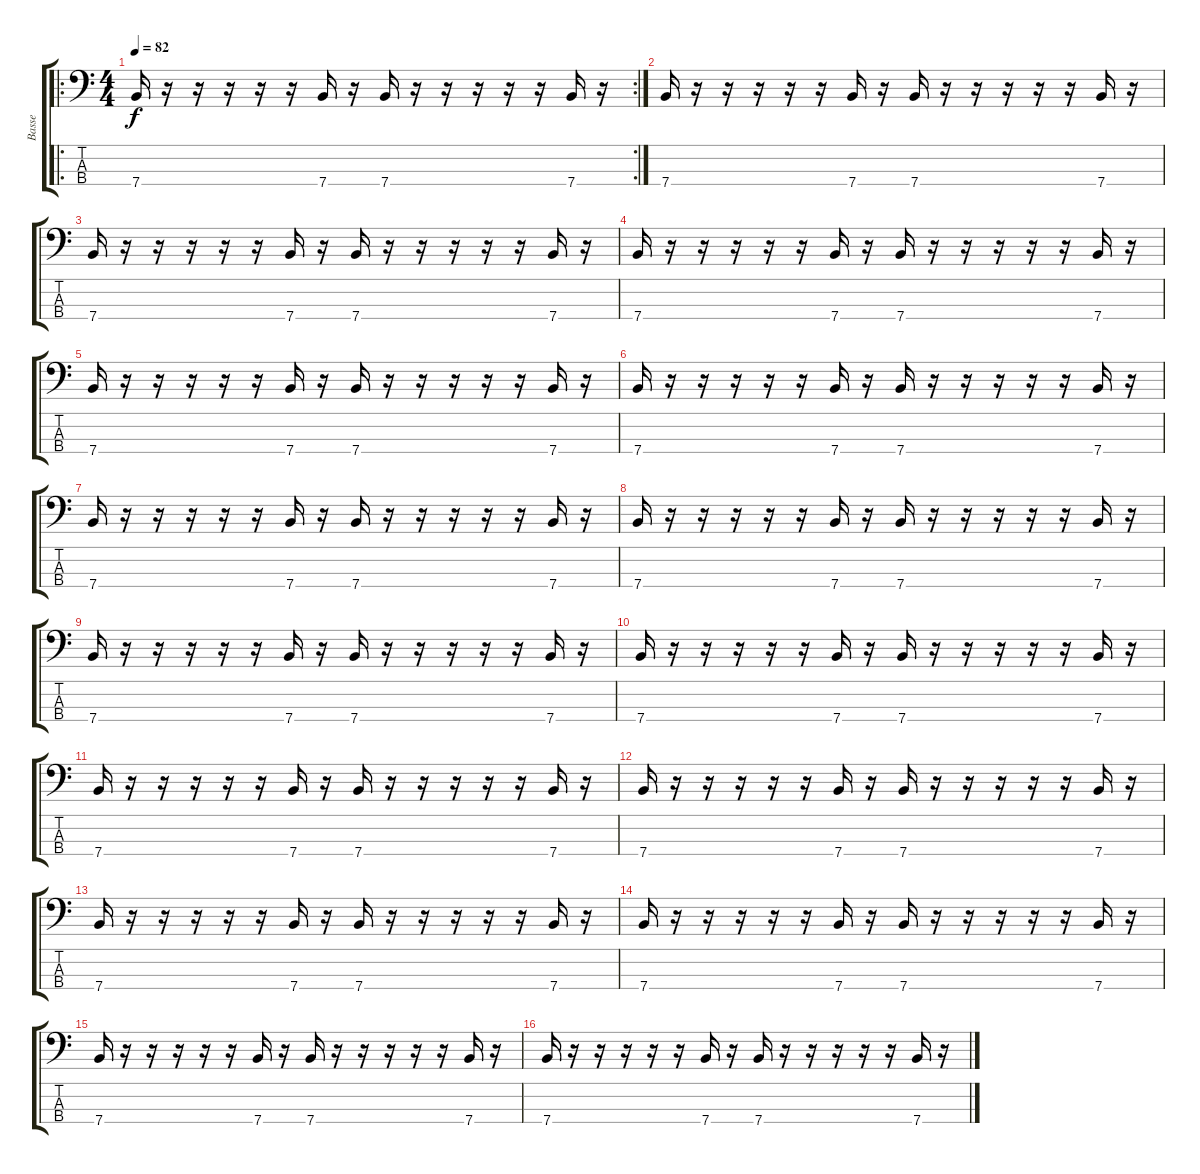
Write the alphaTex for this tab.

\track ("Basse" "Basse") {instrument synthbass1}
\staff {score tabs}
\tuning (G2 D2 A1 E1) {hide}
\ro
\rc 2
\ts (4 4)
\tempo 82
\clef f4
\ks c
7.4.16{dy f instrument synthbass1} r.16 r.16 r.16 r.16 r.16 7.4.16 r.16 7.4.16 r.16 r.16 r.16 r.16 r.16 7.4.16 r.16 |
7.4.16 r.16 r.16 r.16 r.16 r.16 7.4.16 r.16 7.4.16 r.16 r.16 r.16 r.16 r.16 7.4.16 r.16 |
7.4.16 r.16 r.16 r.16 r.16 r.16 7.4.16 r.16 7.4.16 r.16 r.16 r.16 r.16 r.16 7.4.16 r.16 |
7.4.16 r.16 r.16 r.16 r.16 r.16 7.4.16 r.16 7.4.16 r.16 r.16 r.16 r.16 r.16 7.4.16 r.16 |
7.4.16 r.16 r.16 r.16 r.16 r.16 7.4.16 r.16 7.4.16 r.16 r.16 r.16 r.16 r.16 7.4.16 r.16 |
7.4.16 r.16 r.16 r.16 r.16 r.16 7.4.16 r.16 7.4.16 r.16 r.16 r.16 r.16 r.16 7.4.16 r.16 |
7.4.16 r.16 r.16 r.16 r.16 r.16 7.4.16 r.16 7.4.16 r.16 r.16 r.16 r.16 r.16 7.4.16 r.16 |
7.4.16 r.16 r.16 r.16 r.16 r.16 7.4.16 r.16 7.4.16 r.16 r.16 r.16 r.16 r.16 7.4.16 r.16 |
7.4.16 r.16 r.16 r.16 r.16 r.16 7.4.16 r.16 7.4.16 r.16 r.16 r.16 r.16 r.16 7.4.16 r.16 |
7.4.16 r.16 r.16 r.16 r.16 r.16 7.4.16 r.16 7.4.16 r.16 r.16 r.16 r.16 r.16 7.4.16 r.16 |
7.4.16 r.16 r.16 r.16 r.16 r.16 7.4.16 r.16 7.4.16 r.16 r.16 r.16 r.16 r.16 7.4.16 r.16 |
7.4.16 r.16 r.16 r.16 r.16 r.16 7.4.16 r.16 7.4.16 r.16 r.16 r.16 r.16 r.16 7.4.16 r.16 |
7.4.16 r.16 r.16 r.16 r.16 r.16 7.4.16 r.16 7.4.16 r.16 r.16 r.16 r.16 r.16 7.4.16 r.16 |
7.4.16 r.16 r.16 r.16 r.16 r.16 7.4.16 r.16 7.4.16 r.16 r.16 r.16 r.16 r.16 7.4.16 r.16 |
7.4.16 r.16 r.16 r.16 r.16 r.16 7.4.16 r.16 7.4.16 r.16 r.16 r.16 r.16 r.16 7.4.16 r.16 |
7.4.16 r.16 r.16 r.16 r.16 r.16 7.4.16 r.16 7.4.16 r.16 r.16 r.16 r.16 r.16 7.4.16 r.16
